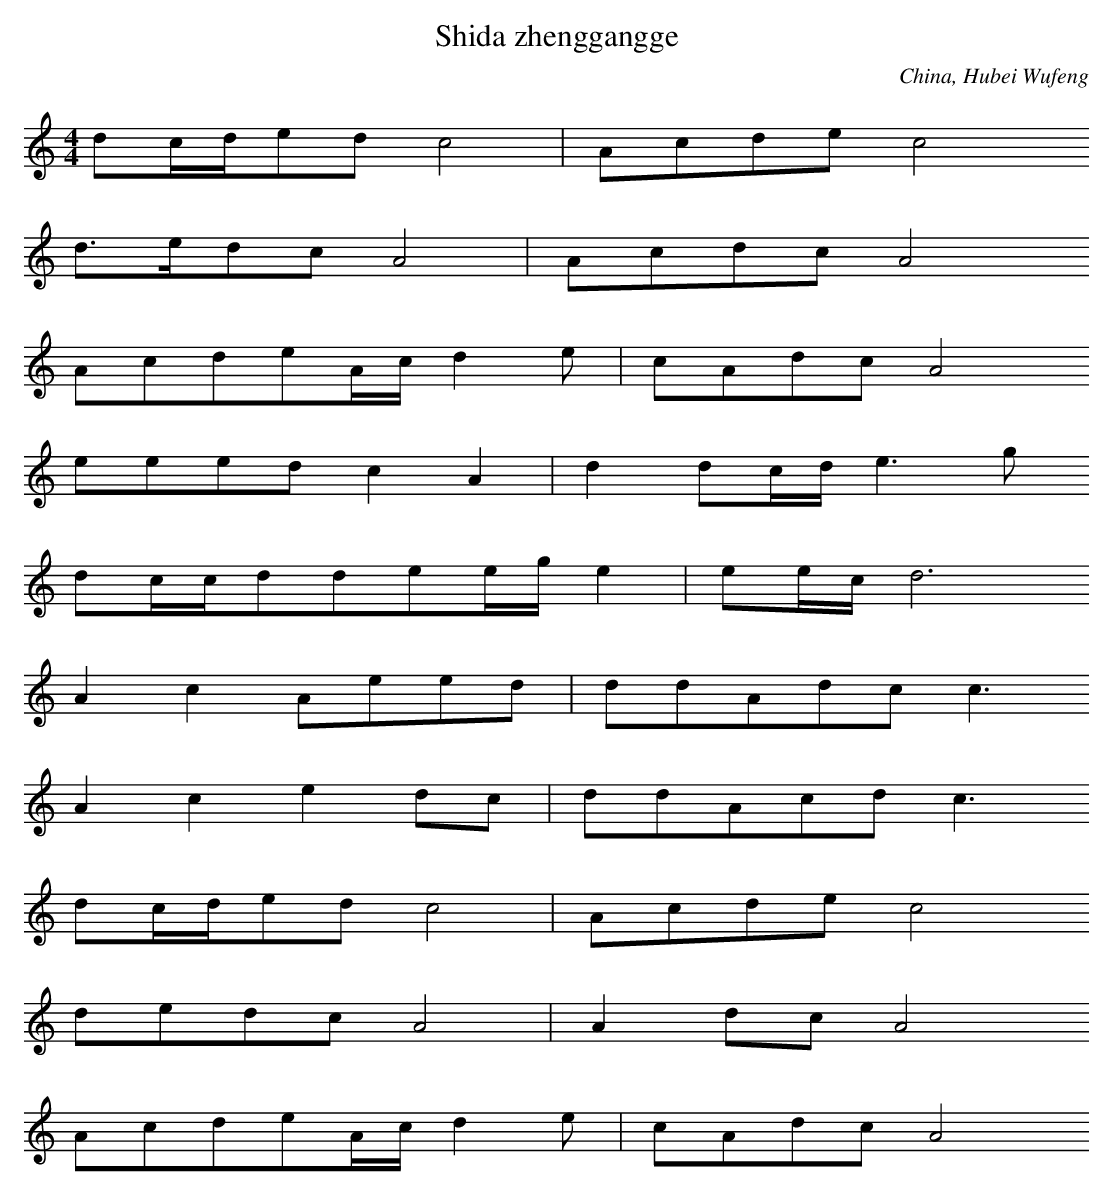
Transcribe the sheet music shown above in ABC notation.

X:1
T: Shida zhenggangge
O: China, Hubei Wufeng
M: 4/4
L: 1/16
K: C
d2cde2d2c8 | A2c2d2e2c8
d3ed2c2A8 | A2c2d2c2A8
A2c2d2e2Acd4e2 | c2A2d2c2A8
e2e2e2d2c4A4 | d4d2cde6g2
d2ccd2d2e2ege4 | e2ecd12
A4c4A2e2e2d2 | d2d2A2d2c2c6
A4c4e4d2c2 | d2d2A2c2d2c6
d2cde2d2c8 | A2c2d2e2c8
d2e2d2c2A8 | A4d2c2A8
A2c2d2e2Acd4e2 | c2A2d2c2A8
